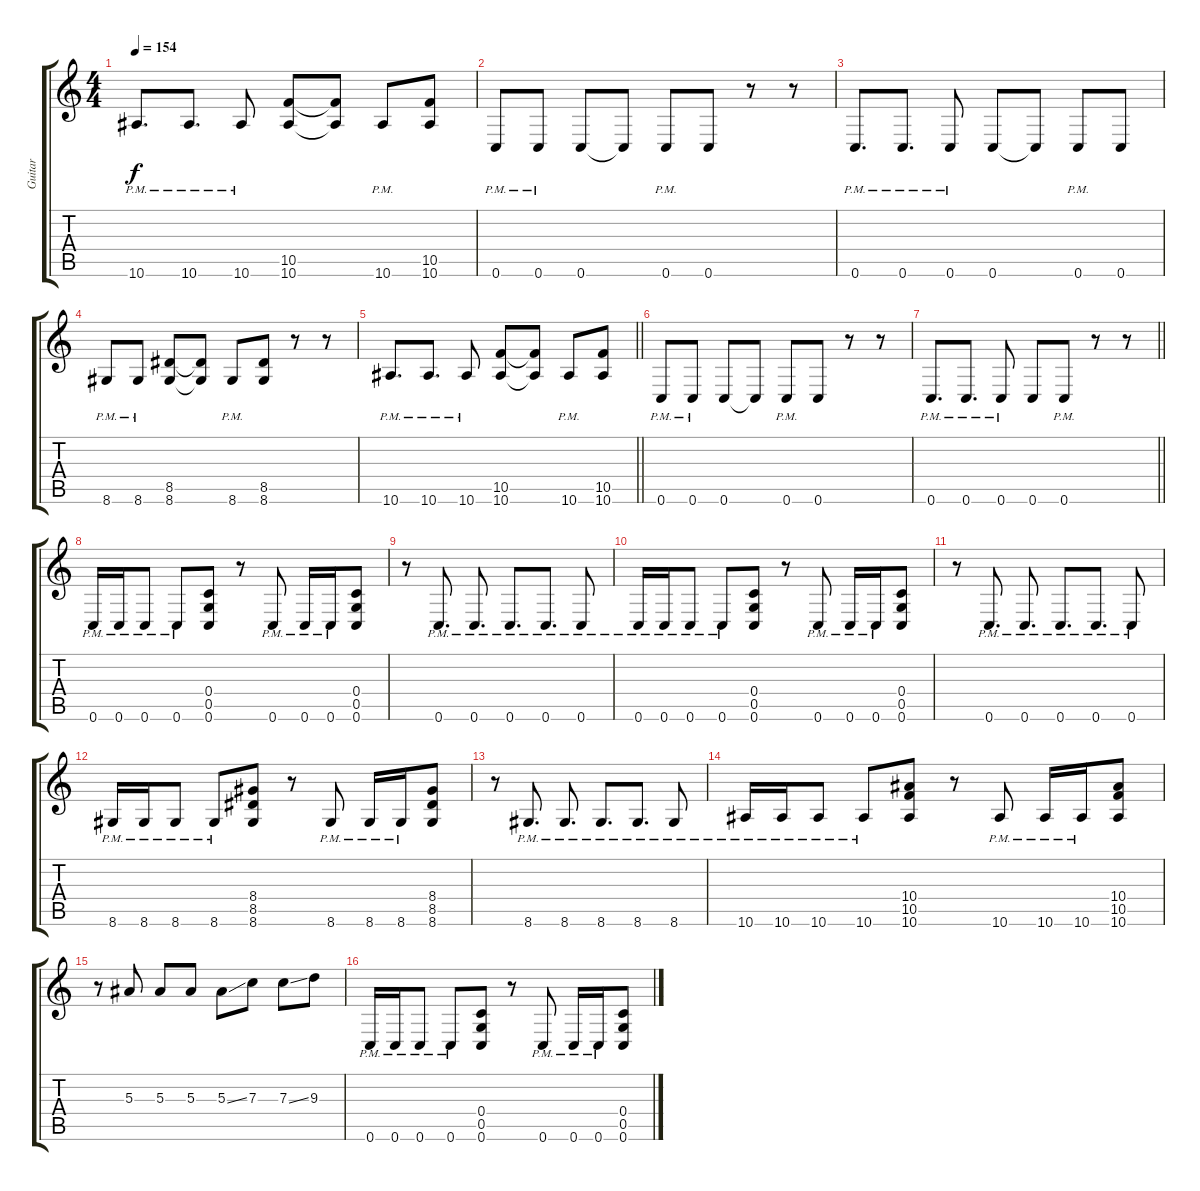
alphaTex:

\track ("Guitar" "Guitar") {instrument distortionguitar}
\staff {score tabs}
\tuning (D4 A3 F3 C3 G2 C2) {hide}
\ts (4 4)
\tempo 154
\clef g2
\ks c
10.6{pm}.8{d dy f} 10.6{pm}.8{d} 10.6{pm}.8 (10.5 10.6).8 (10.5{t} 10.6{t}).8 10.6{pm}.8 (10.5 10.6).8 |
0.6{pm}.8 0.6{pm}.8 0.6.8 0.6{t}.8 0.6{pm}.8 0.6.8 r.8 r.8 |
0.6{pm}.8{d} 0.6{pm}.8{d} 0.6{pm}.8 0.6.8 0.6{t}.8 0.6{pm}.8 0.6.8 |
8.6{pm}.8 8.6{pm}.8 (8.5 8.6).8 (8.5{t} 8.6{t}).8 8.6{pm}.8 (8.5 8.6).8 r.8 r.8 |
\barLineRight lightlight
10.6{pm}.8{d} 10.6{pm}.8{d} 10.6{pm}.8 (10.5 10.6).8 (10.5{t} 10.6{t}).8 10.6{pm}.8 (10.5 10.6).8 |
\section ("" " ")
0.6{pm}.8 0.6{pm}.8 0.6.8 0.6{t}.8 0.6{pm}.8 0.6.8 r.8 r.8 |
\barLineRight lightlight
0.6{pm}.8{d} 0.6{pm}.8{d} 0.6{pm}.8 0.6.8 0.6{pm}.8 r.8 r.8 |
\section ("" " ")
0.6{pm}.16 0.6{pm}.16 0.6{pm}.8 0.6{pm}.8 (0.4 0.5 0.6).8 r.8 0.6{pm}.8 0.6{pm}.16 0.6{pm}.16 (0.4 0.5 0.6).8 |
r.8 0.6{pm}.8{d} 0.6{pm}.8{d} 0.6{pm}.8{d} 0.6{pm}.8{d} 0.6{pm}.8 |
0.6{pm}.16 0.6{pm}.16 0.6{pm}.8 0.6{pm}.8 (0.4 0.5 0.6).8 r.8 0.6{pm}.8 0.6{pm}.16 0.6{pm}.16 (0.4 0.5 0.6).8 |
r.8 0.6{pm}.8{d} 0.6{pm}.8{d} 0.6{pm}.8{d} 0.6{pm}.8{d} 0.6{pm}.8 |
8.6{pm}.16 8.6{pm}.16 8.6{pm}.8 8.6{pm}.8 (8.4 8.5 8.6).8 r.8 8.6{pm}.8 8.6{pm}.16 8.6{pm}.16 (8.4 8.5 8.6).8 |
r.8 8.6{pm}.8{d} 8.6{pm}.8{d} 8.6{pm}.8{d} 8.6{pm}.8{d} 8.6{pm}.8 |
10.6{pm}.16 10.6{pm}.16 10.6{pm}.8 10.6{pm}.8 (10.4 10.5 10.6).8 r.8 10.6{pm}.8 10.6{pm}.16 10.6{pm}.16 (10.4 10.5 10.6).8 |
r.8 5.3.8 5.3.8 5.3.8 5.3{ss}.8 7.3.8 7.3{ss}.8 9.3.8 |
0.6{pm}.16 0.6{pm}.16 0.6{pm}.8 0.6{pm}.8 (0.4 0.5 0.6).8 r.8 0.6{pm}.8 0.6{pm}.16 0.6{pm}.16 (0.4 0.5 0.6).8
